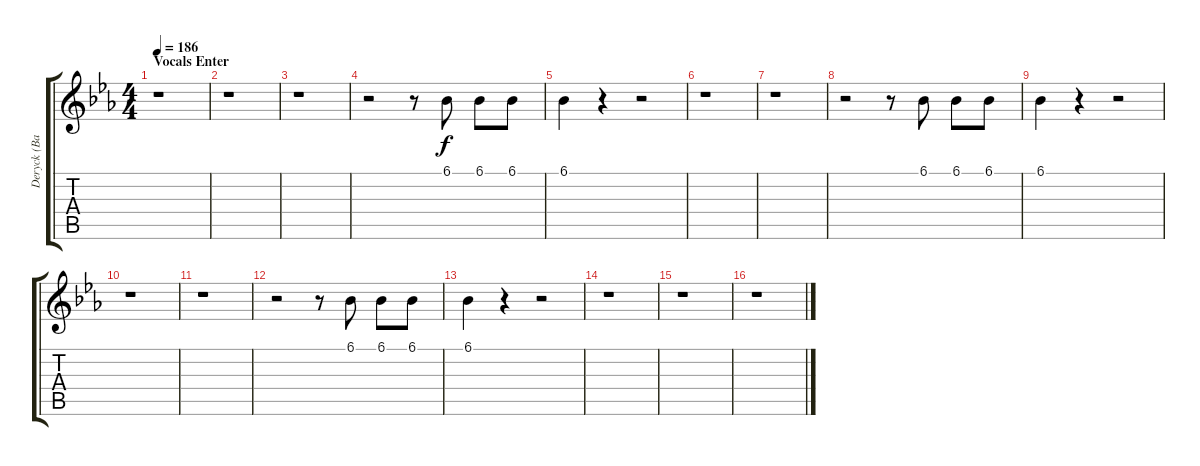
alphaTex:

\track ("Deryck (Backing Vocals 2)" "Deryck (Ba") {instrument lead2sawtooth}
\staff {score tabs}
\tuning (E4 B3 G3 D3 A2 E2) {hide}
\ts (4 4)
\section ("" "Vocals Enter")
\tempo 186
\clef g2
\ks eb
r.1{dy f} |
r.1 |
r.1 |
r.2 r.8 6.1.8 6.1.8 6.1.8 |
6.1.4 r.4 r.2 |
r.1 |
r.1 |
r.2 r.8 6.1.8 6.1.8 6.1.8 |
6.1.4 r.4 r.2 |
r.1 |
r.1 |
r.2 r.8 6.1.8 6.1.8 6.1.8 |
6.1.4 r.4 r.2 |
r.1 |
r.1 |
r.1
